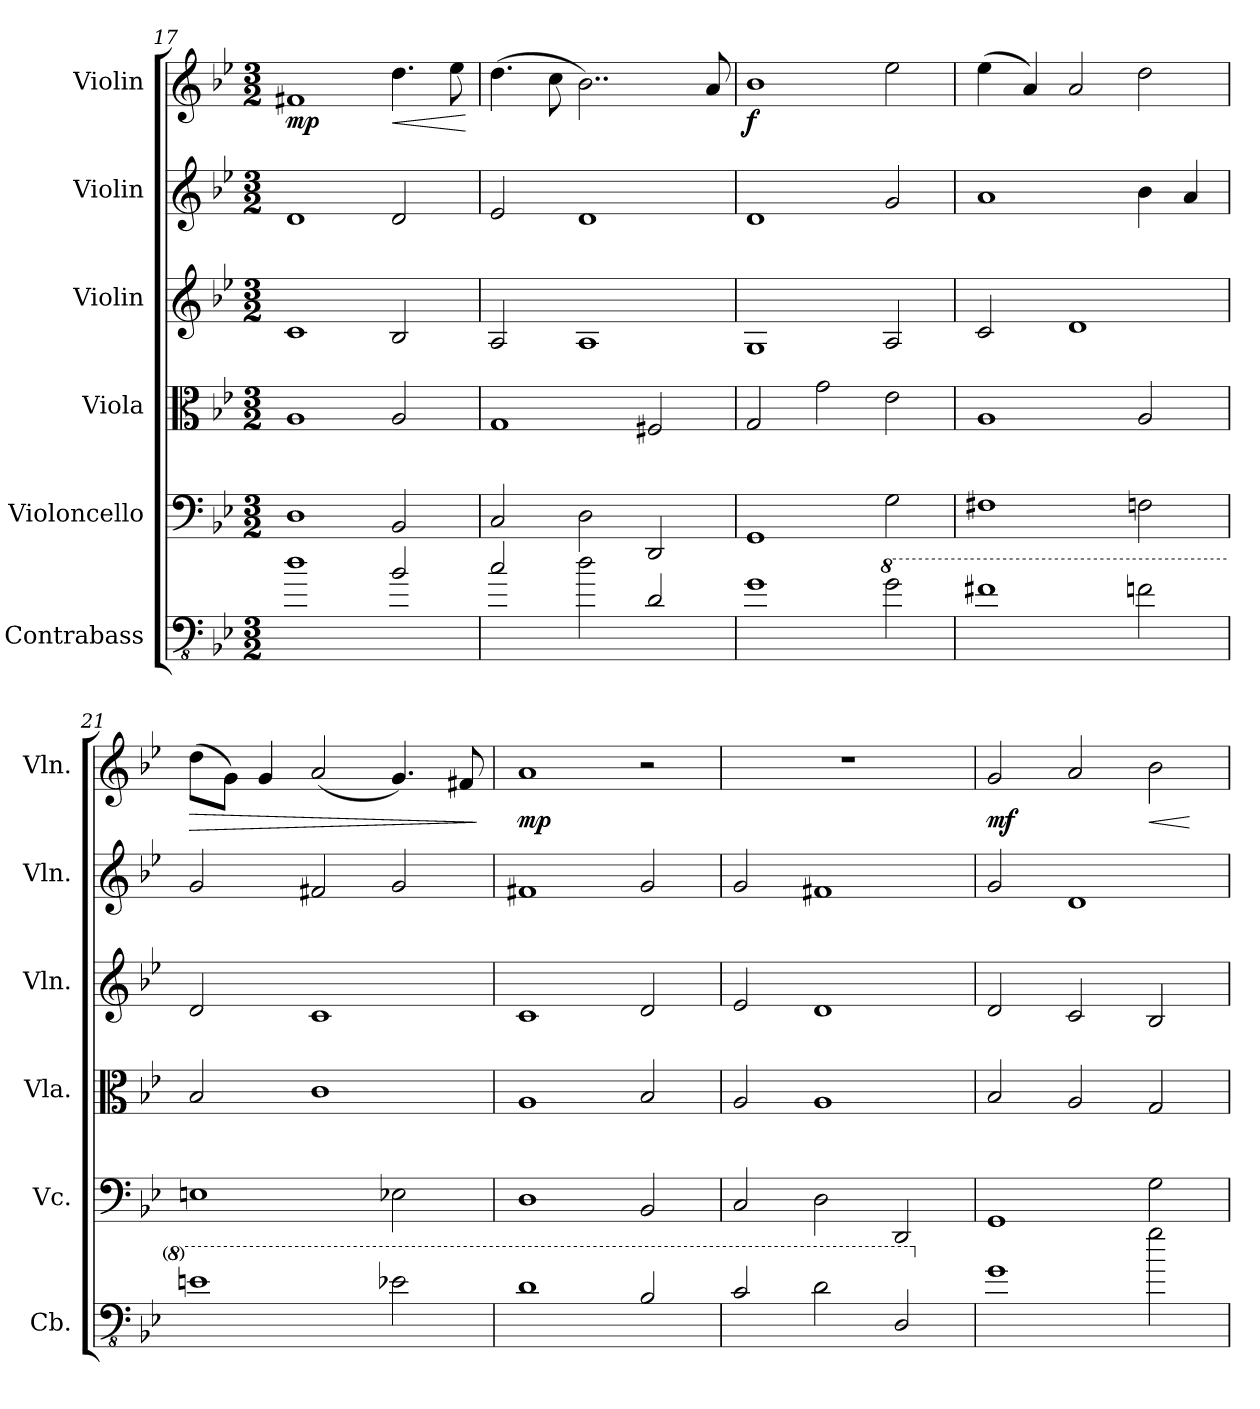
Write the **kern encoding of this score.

**kern	**kern	**kern	**kern	**kern	**kern	**dynam
*part6	*part5	*part4	*part3	*part2	*part1	*part1
*staff6	*staff5	*staff4	*staff3	*staff2	*staff1	*staff1
*I"Contrabass	*I"Violoncello	*I"Viola	*I"Violin	*I"Violin	*I"Violin	*
*I'Cb.	*I'Vc.	*I'Vla.	*I'Vln.	*I'Vln.	*I'Vln.	*
*clefFv4	*clefF4	*clefC3	*clefG2	*clefG2	*clefG2	*
*ITrd7c12	*	*	*	*	*	*
*k[b-e-]	*k[b-e-]	*k[b-e-]	*k[b-e-]	*k[b-e-]	*k[b-e-]	*
*M3/2	*M3/2	*M3/2	*M3/2	*M3/2	*M3/2	*
=17	=17	=17	=17	=17	=17	=17
!	!	!	!	!	!	!LO:DY:b
1D	1D	1A	1c	1d	1f#X	mp
!	!	!	!	!	!	!LO:HP:b
2BB-/	2BB-/	2A/	2B-/	2d/	4.dd\	<
.	.	.	.	.	8ee-\	.
.	.	.	.	.	.	[
=18	=18	=18	=18	=18	=18	=18
2C/	2C/	1G	2A/	2e-/	(4.dd\	.
.	.	.	.	.	8cc\	.
2D\	2D\	.	1A	1d	2..b-\)	.
2DD/	2DD/	2F#X/	.	.	.	.
.	.	.	.	.	8a/	.
=19	=19	=19	=19	=19	=19	=19
!	!	!	!	!	!	!LO:DY:b
1GG	1GG	2G/	1G	1d	1b-	f
.	.	2g\	.	.	.	.
*8va	*	*	*	*	*	*
2G\	2G\	2e-\	2A/	2g/	2ee-\	.
!!LO:PB:g=z
=20	=20	=20	=20	=20	=20	=20
1F#X	1F#X	1A	2c/	1a	(4ee-\	.
.	.	.	.	.	4a/)	.
.	.	.	1d	.	2a/	.
2Fn\	2Fn\	2A/	.	4b-\	2dd\	.
.	.	.	.	4a/	.	.
=21	=21	=21	=21	=21	=21	=21
!	!	!	!	!	!	!LO:HP:b
1En	1En	2B-/	2d/	2g/	(8dd\L	>
.	.	.	.	.	8g\J)	.
.	.	.	.	.	4g/	.
.	.	1c	1c	2f#X/	(2a/	.
2E-X\	2E-X\	.	.	2g/	4.g/)	.
.	.	.	.	.	8f#X/	.
.	.	.	.	.	.	]
=22	=22	=22	=22	=22	=22	=22
!	!	!	!	!	!	!LO:DY:b
1D	1D	1A	1c	1f#X	1a	mp
2BB-/	2BB-/	2B-/	2d/	2g/	2r	.
=23	=23	=23	=23	=23	=23	=23
2C/	2C/	2A/	2e-/	2g/	1.r	.
2D\	2D\	1A	1d	1f#X	.	.
2DD/	2DD/	.	.	.	.	.
=24	=24	=24	=24	=24	=24	=24
*X8va	*	*	*	*	*	*
!	!	!	!	!	!	!LO:DY:b
1GG	1GG	2B-/	2d/	2g/	2g/	mf
.	.	2A/	2c/	1d	2a/	.
!	!	!	!	!	!	!LO:HP:b
2G\	2G\	2G/	2B-/	.	2b-\	<
.	.	.	.	.	.	[
=	=	=	=	=	=	=
*-	*-	*-	*-	*-	*-	*-
